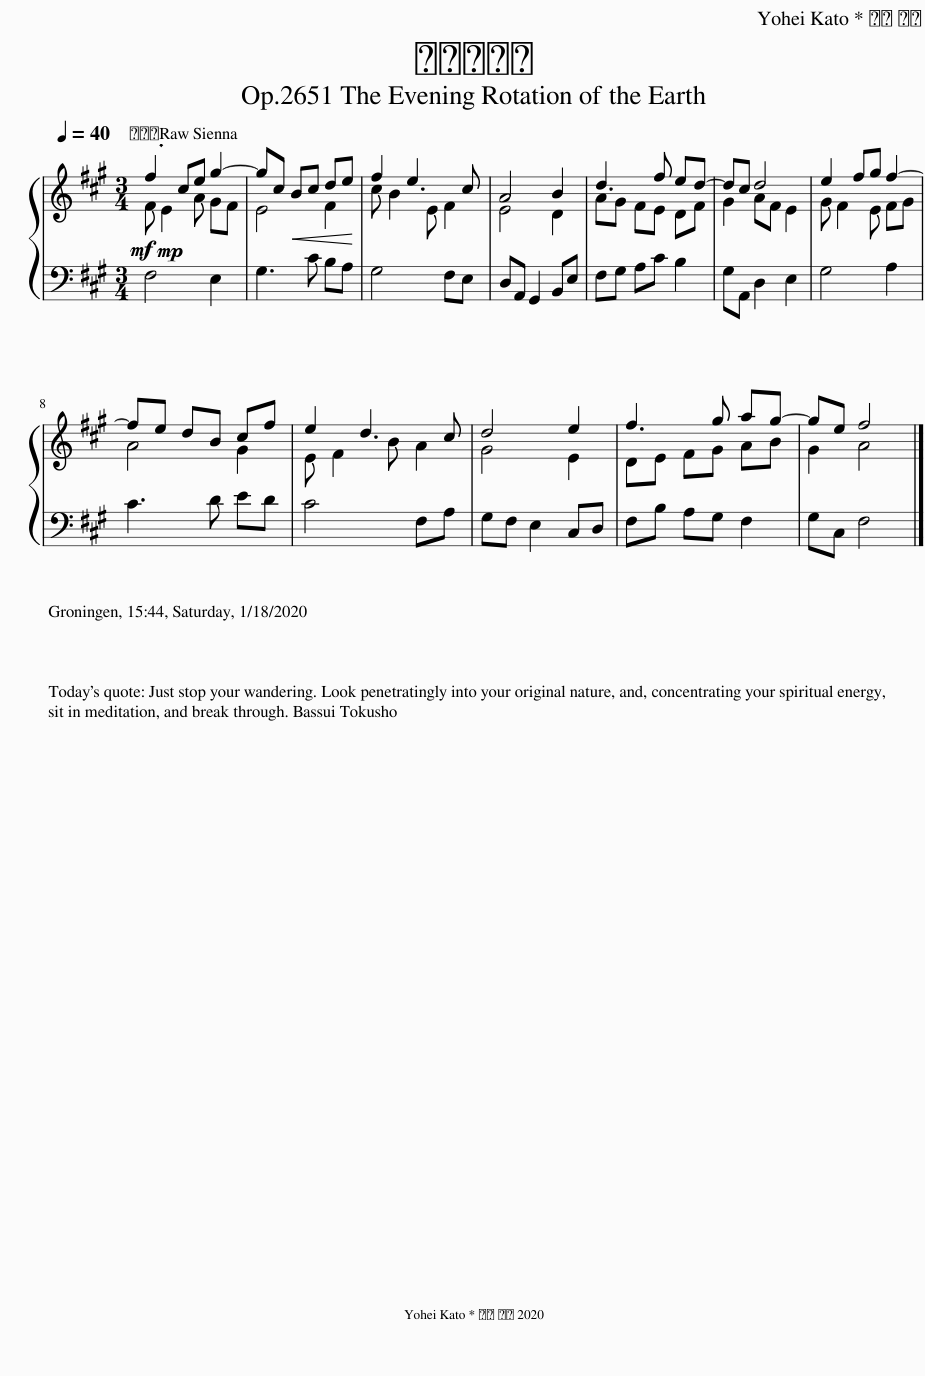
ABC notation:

X:1
%%score { ( 1 2 ) | 3 }
L:1/8
Q:1/4=40
M:3/4
I:linebreak $
K:A
V:1 treble
V:2 treble
V:3 bass
V:1
!mf! F E2 A GF |!<(! E4 F2!<)! | c B2 E F2 | E4 D2 | AG FE DF | %5
 G2 AF E2 | G F2 E FG |$ A4 G2 | E F2 B A2 | G4 E2 | %10
 DE FG AB | G2 A4 |] %12
V:2
 f2!mp! ce g2- | gc Bc de | f2 e3 c | A4 B2 | d3 f ed- | %5
 dc d4 | e2 fg f2- |$ fe dB cf | e2 d3 c | d4 e2 | %10
 f3 g ag- | ge f4 |] %12
V:3
 F,4 E,2 | G,3 C B,A, | G,4 F,E, | D,A,, G,,2 B,,E, | F,G, A,C B,2 | %5
 G,A,, D,2 E,2 | G,4 A,2 |$ C3 D ED | C4 F,A, | G,F, E,2 C,D, | %10
 F,B, A,G, F,2 | G,C, F,4 |] %12
